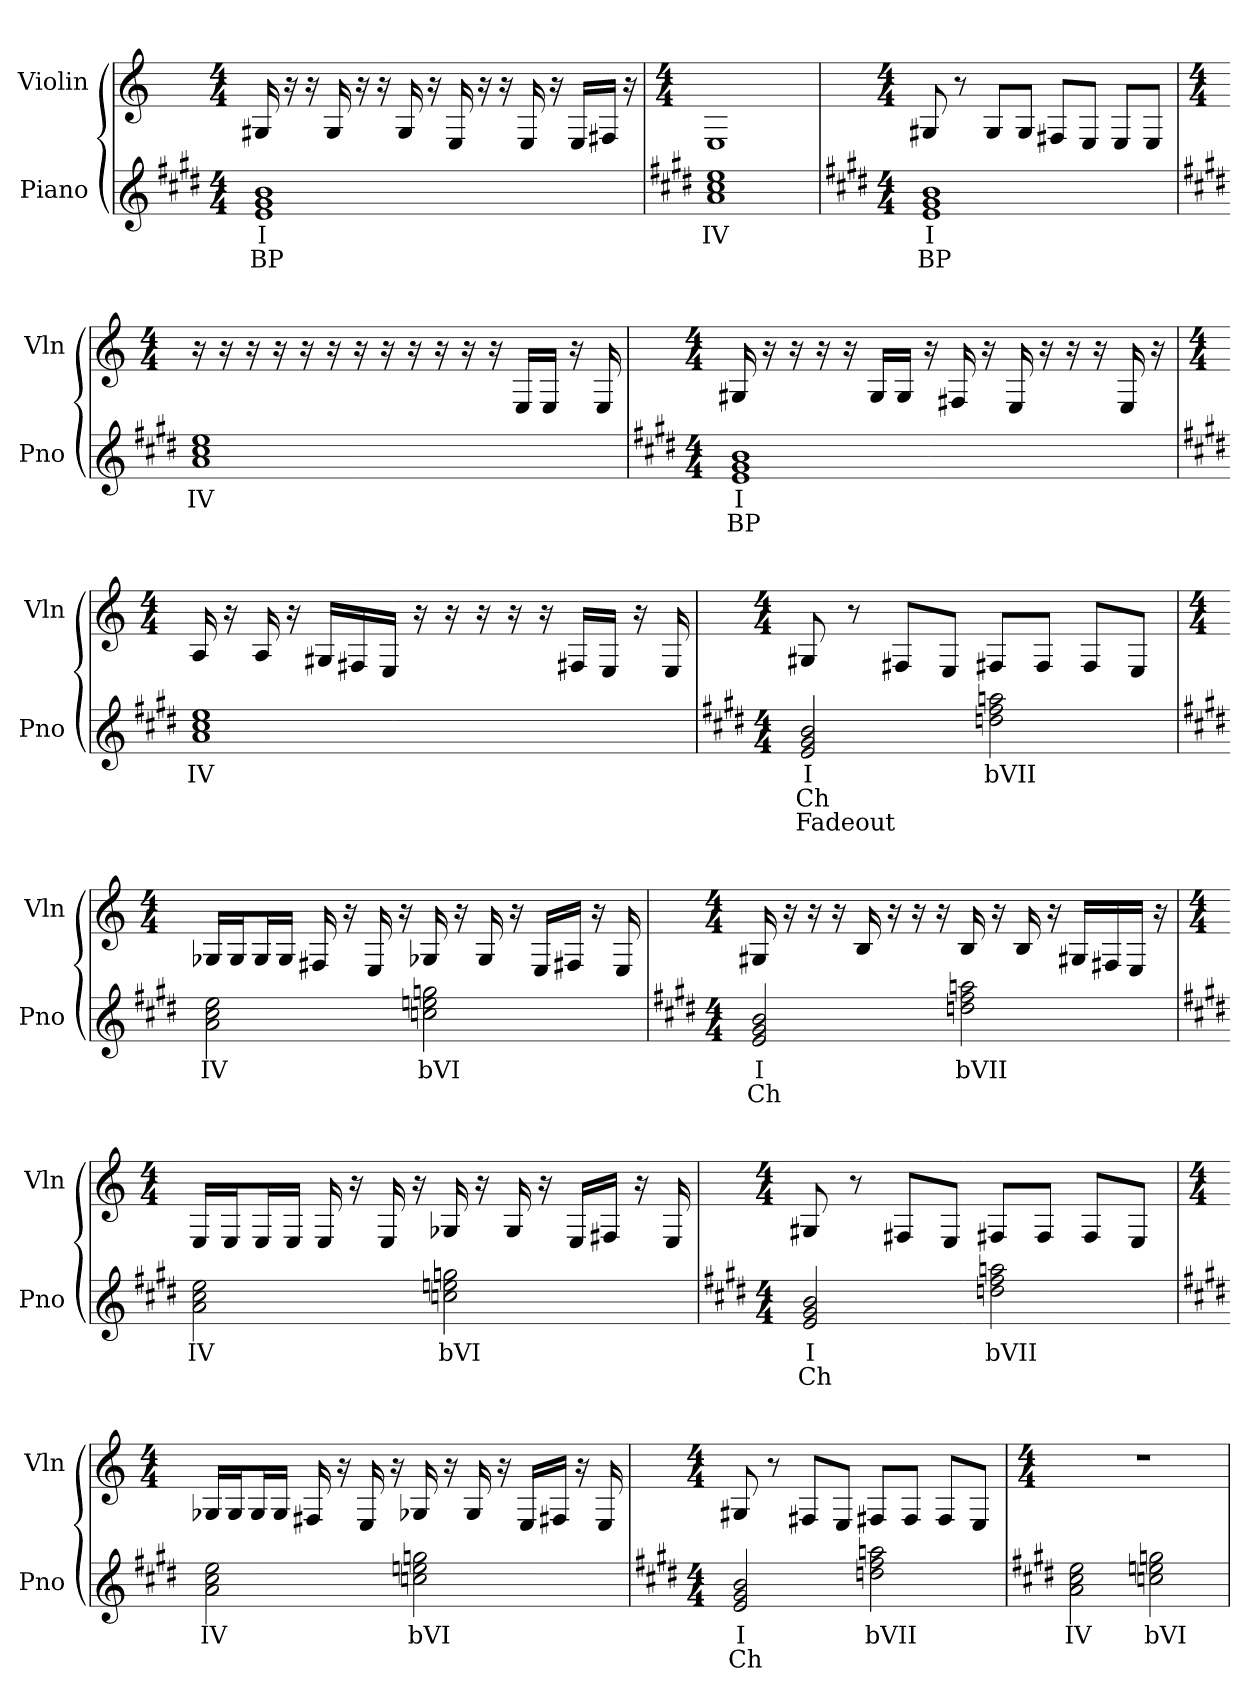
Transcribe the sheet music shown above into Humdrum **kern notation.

**kern	**text	**text	**text	**kern
*part2	*part2	*part2	*part2	*part1
*staff2	*staff2	*staff2	*staff2	*staff1
*I"Piano	*	*	*	*I"Violin
*I'Pno	*	*	*	*I'Vln
*k[f#c#g#d#]	*	*	*	*
*E:	*	*	*	*
*M4/4	*	*	*	*M4/4
=	=	=	=	=
1e 1g# 1b	I	BP	.	16G#X
.	.	.	.	16r
.	.	.	.	16r
.	.	.	.	16G#
.	.	.	.	16r
.	.	.	.	16r
.	.	.	.	16G#
.	.	.	.	16r
.	.	.	.	16E
.	.	.	.	16r
.	.	.	.	16r
.	.	.	.	16E
.	.	.	.	16r
.	.	.	.	16ELL
.	.	.	.	16F#XJJ
.	.	.	.	16r
=	=	=	=	=
*k[f#c#g#d#]	*	*	*	*
*E:	*	*	*	*
*	*	*	*	*M4/4
1a 1cc# 1ee	IV	.	.	1E
=	=	=	=	=
*k[f#c#g#d#]	*	*	*	*
*E:	*	*	*	*
*M4/4	*	*	*	*M4/4
1e 1g# 1b	I	BP	.	8G#X
.	.	.	.	8r
.	.	.	.	8G#L
.	.	.	.	8G#J
.	.	.	.	8F#XL
.	.	.	.	8EJ
.	.	.	.	8EL
.	.	.	.	8EJ
=	=	=	=	=
*k[f#c#g#d#]	*	*	*	*
*E:	*	*	*	*
*	*	*	*	*M4/4
1a 1cc# 1ee	IV	.	.	16r
.	.	.	.	16r
.	.	.	.	16r
.	.	.	.	16r
.	.	.	.	16r
.	.	.	.	16r
.	.	.	.	16r
.	.	.	.	16r
.	.	.	.	16r
.	.	.	.	16r
.	.	.	.	16r
.	.	.	.	16r
.	.	.	.	16ELL
.	.	.	.	16EJJ
.	.	.	.	16r
.	.	.	.	16E
=	=	=	=	=
*k[f#c#g#d#]	*	*	*	*
*E:	*	*	*	*
*M4/4	*	*	*	*M4/4
1e 1g# 1b	I	BP	.	16G#X
.	.	.	.	16r
.	.	.	.	16r
.	.	.	.	16r
.	.	.	.	16r
.	.	.	.	16G#LL
.	.	.	.	16G#JJ
.	.	.	.	16r
.	.	.	.	16F#X
.	.	.	.	16r
.	.	.	.	16E
.	.	.	.	16r
.	.	.	.	16r
.	.	.	.	16r
.	.	.	.	16E
.	.	.	.	16r
=	=	=	=	=
*k[f#c#g#d#]	*	*	*	*
*E:	*	*	*	*
*	*	*	*	*M4/4
1a 1cc# 1ee	IV	.	.	16A
.	.	.	.	16r
.	.	.	.	16A
.	.	.	.	16r
.	.	.	.	16G#XLL
.	.	.	.	16F#X
.	.	.	.	16EJJ
.	.	.	.	16r
.	.	.	.	16r
.	.	.	.	16r
.	.	.	.	16r
.	.	.	.	16r
.	.	.	.	16F#XLL
.	.	.	.	16EJJ
.	.	.	.	16r
.	.	.	.	16E
=	=	=	=	=
*k[f#c#g#d#]	*	*	*	*
*E:	*	*	*	*
*M4/4	*	*	*	*M4/4
2e 2g# 2b	I	Ch	Fadeout	8G#X
.	.	.	.	8r
.	.	.	.	8F#XL
.	.	.	.	8EJ
2ddn 2ff# 2aan	bVII	.	.	8F#XL
.	.	.	.	8F#J
.	.	.	.	8F#L
.	.	.	.	8EJ
=	=	=	=	=
*k[f#c#g#d#]	*	*	*	*
*E:	*	*	*	*
*	*	*	*	*M4/4
2a 2cc# 2ee	IV	.	.	16G-XLL
.	.	.	.	16G-J
.	.	.	.	16G-L
.	.	.	.	16G-JJ
.	.	.	.	16F#X
.	.	.	.	16r
.	.	.	.	16E
.	.	.	.	16r
2ccn 2een 2ggn	bVI	.	.	16G-X
.	.	.	.	16r
.	.	.	.	16G-
.	.	.	.	16r
.	.	.	.	16ELL
.	.	.	.	16F#XJJ
.	.	.	.	16r
.	.	.	.	16E
=	=	=	=	=
*k[f#c#g#d#]	*	*	*	*
*E:	*	*	*	*
*M4/4	*	*	*	*M4/4
2e 2g# 2b	I	Ch	.	16G#X
.	.	.	.	16r
.	.	.	.	16r
.	.	.	.	16r
.	.	.	.	16B
.	.	.	.	16r
.	.	.	.	16r
.	.	.	.	16r
2ddn 2ff# 2aan	bVII	.	.	16B
.	.	.	.	16r
.	.	.	.	16B
.	.	.	.	16r
.	.	.	.	16G#XLL
.	.	.	.	16F#X
.	.	.	.	16EJJ
.	.	.	.	16r
=	=	=	=	=
*k[f#c#g#d#]	*	*	*	*
*E:	*	*	*	*
*	*	*	*	*M4/4
2a 2cc# 2ee	IV	.	.	16ELL
.	.	.	.	16EJ
.	.	.	.	16EL
.	.	.	.	16EJJ
.	.	.	.	16E
.	.	.	.	16r
.	.	.	.	16E
.	.	.	.	16r
2ccn 2een 2ggn	bVI	.	.	16G-X
.	.	.	.	16r
.	.	.	.	16G-
.	.	.	.	16r
.	.	.	.	16ELL
.	.	.	.	16F#XJJ
.	.	.	.	16r
.	.	.	.	16E
=	=	=	=	=
*k[f#c#g#d#]	*	*	*	*
*E:	*	*	*	*
*M4/4	*	*	*	*M4/4
2e 2g# 2b	I	Ch	.	8G#X
.	.	.	.	8r
.	.	.	.	8F#XL
.	.	.	.	8EJ
2ddn 2ff# 2aan	bVII	.	.	8F#XL
.	.	.	.	8F#J
.	.	.	.	8F#L
.	.	.	.	8EJ
=	=	=	=	=
*k[f#c#g#d#]	*	*	*	*
*E:	*	*	*	*
*	*	*	*	*M4/4
2a 2cc# 2ee	IV	.	.	16G-XLL
.	.	.	.	16G-J
.	.	.	.	16G-L
.	.	.	.	16G-JJ
.	.	.	.	16F#X
.	.	.	.	16r
.	.	.	.	16E
.	.	.	.	16r
2ccn 2een 2ggn	bVI	.	.	16G-X
.	.	.	.	16r
.	.	.	.	16G-
.	.	.	.	16r
.	.	.	.	16ELL
.	.	.	.	16F#XJJ
.	.	.	.	16r
.	.	.	.	16E
=	=	=	=	=
*k[f#c#g#d#]	*	*	*	*
*E:	*	*	*	*
*M4/4	*	*	*	*M4/4
2e 2g# 2b	I	Ch	.	8G#X
.	.	.	.	8r
.	.	.	.	8F#XL
.	.	.	.	8EJ
2ddn 2ff# 2aan	bVII	.	.	8F#XL
.	.	.	.	8F#J
.	.	.	.	8F#L
.	.	.	.	8EJ
=	=	=	=	=
*k[f#c#g#d#]	*	*	*	*
*E:	*	*	*	*
*	*	*	*	*M4/4
2a 2cc# 2ee	IV	.	.	1r
2ccn 2een 2ggn	bVI	.	.	.
=	=	=	=	=
*-	*-	*-	*-	*-
